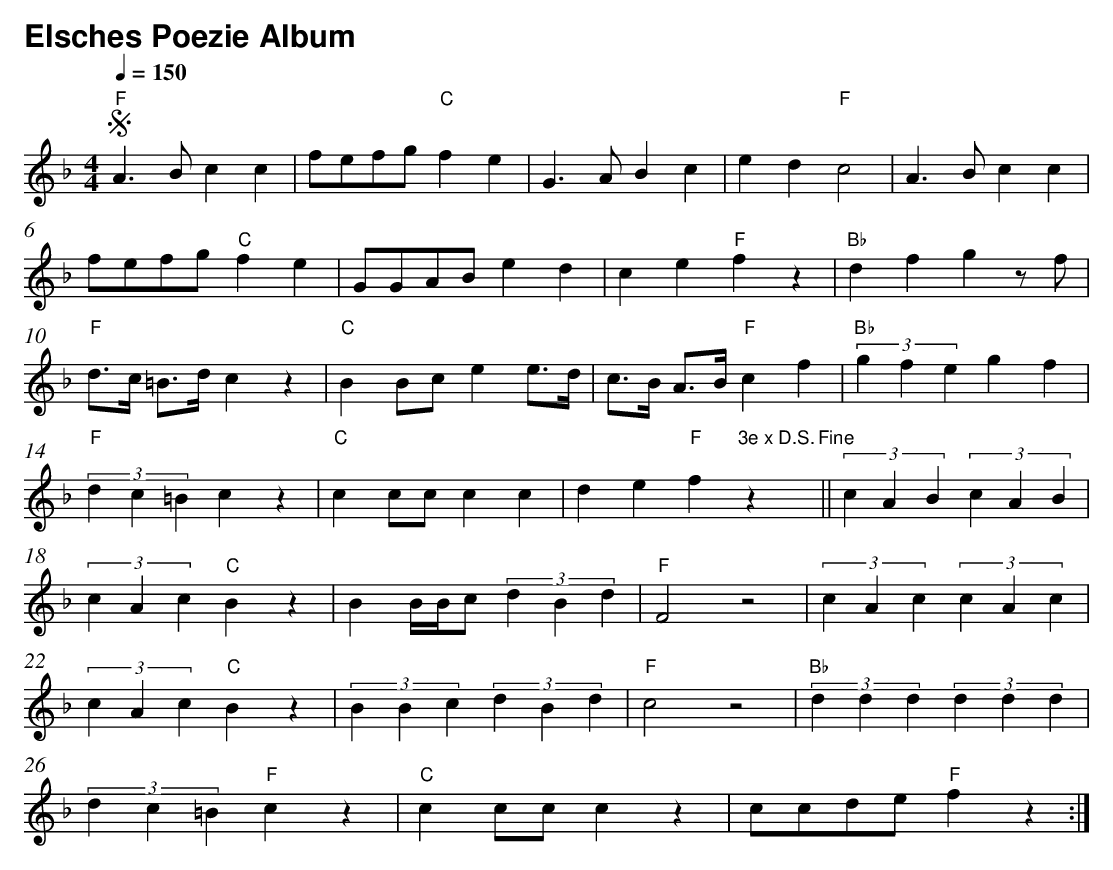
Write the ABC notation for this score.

X:1
T:Elsches Poezie Album
L:1/4
M:4/4
Q:1/4=150
K:F
!segno!"F" A3/2 B/2 c c | f/e/f/g/ "C"  f e | G3/2 A/ B c | e d "F" c2 | A3/2 B/ c c |$
 f/e/f/g/"C"  f e | G/G/A/B/ e d | c e "F" f z | "Bb" dfgz/f/|$
"F" d/>c/ =B/>d/ c z |"C"  B B/c/ e e/>d/ | c/>B/ A/>B/"F" c f |"Bb"  (3gfe gf | $
"F" (3dc=B cz |"C" c c/c/ c c | d e "F"f "3e x D.S." z "Fine" || (3cAB (3cAB |$
(3cAc "C" B z | B B/4B/4c/ (3dBd |"F" F2 z2 | (3cAc (3cAc |$
(3cAc "C"B z | (3BBc (3dBd |"F" c2 z2 | "Bb" (3ddd  (3ddd |$
(3dc=B "F" c  z |"C" c c/c/ c z | c/c/d/e/"F" f z :|
